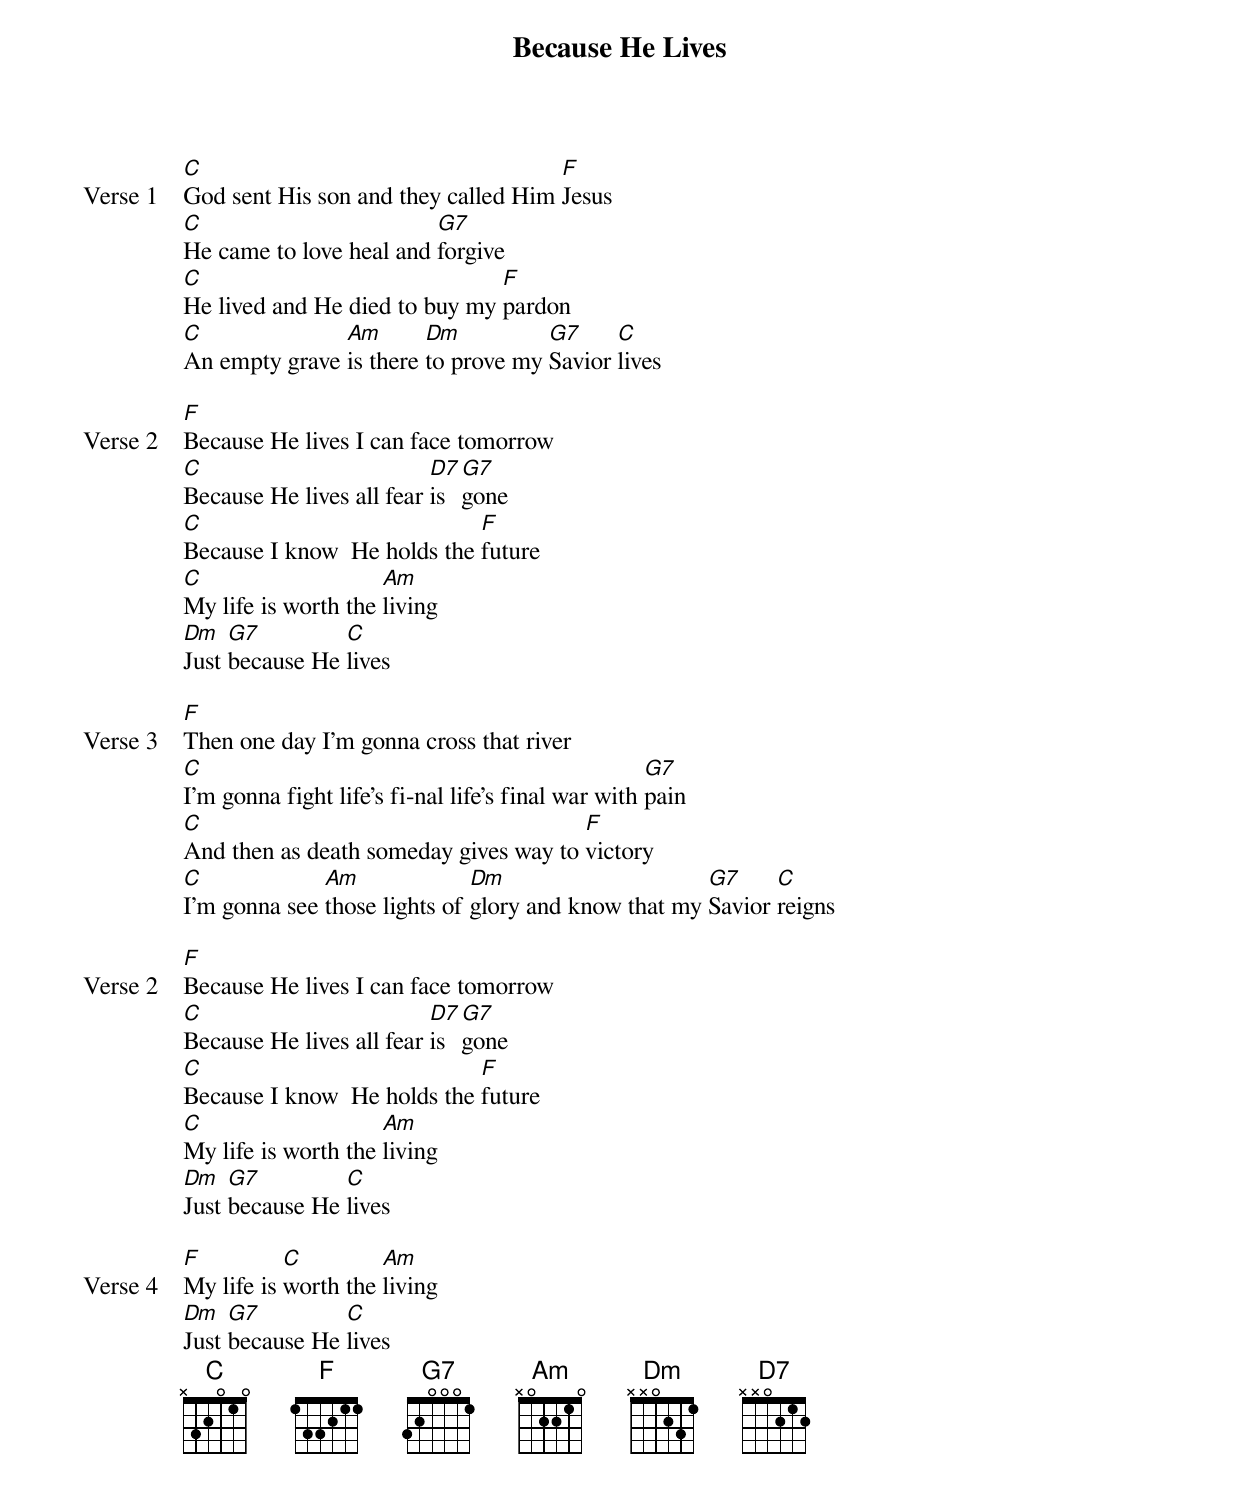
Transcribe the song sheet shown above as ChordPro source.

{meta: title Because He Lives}
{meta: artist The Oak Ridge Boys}
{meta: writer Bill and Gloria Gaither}

{start_of_verse: Verse 1}
[C]God sent His son and they called Him [F]Jesus
[C]He came to love heal and [G7]forgive
[C]He lived and He died to buy my [F]pardon
[C]An empty grave [Am]is there [Dm]to prove my [G7]Savior [C]lives
{end_of_verse}

{start_of_verse: Verse 2}
[F]Because He lives I can face tomorrow
[C]Because He lives all fear [D7]is [G7]gone
[C]Because I know  He holds the [F]future
[C]My life is worth the [Am]living
[Dm]Just [G7]because He [C]lives
{end_of_verse}

{start_of_verse: Verse 3}
[F]Then one day I'm gonna cross that river
[C]I'm gonna fight life's fi-nal life’s final war with [G7]pain
[C]And then as death someday gives way to [F]victory
[C]I'm gonna see [Am]those lights of [Dm]glory and know that my [G7]Savior [C]reigns
{end_of_verse}

{start_of_verse: Verse 2}
[F]Because He lives I can face tomorrow
[C]Because He lives all fear [D7]is [G7]gone
[C]Because I know  He holds the [F]future
[C]My life is worth the [Am]living
[Dm]Just [G7]because He [C]lives
{end_of_verse}

{start_of_verse: Verse 4}
[F]My life is [C]worth the [Am]living
[Dm]Just [G7]because He [C]lives
{end_of_verse}
